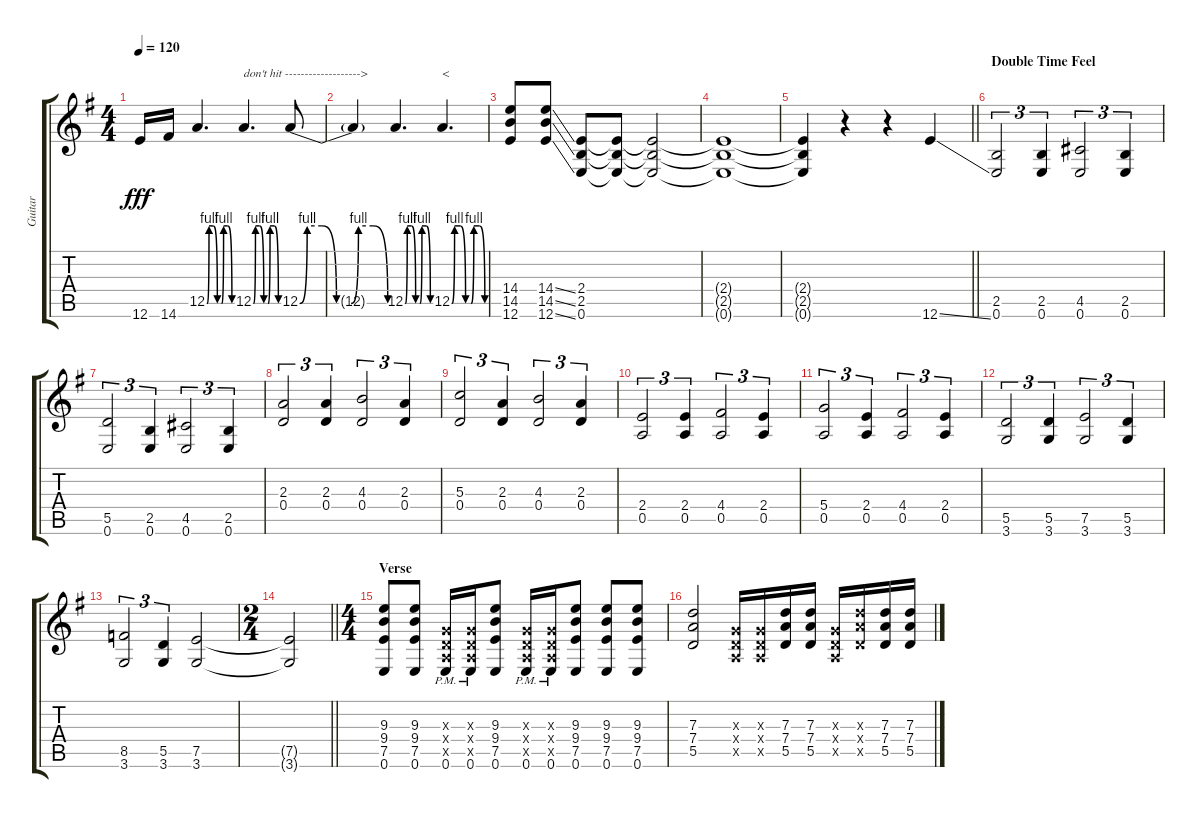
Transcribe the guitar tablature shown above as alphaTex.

\track ("Guitar" "Guitar") {instrument electricguitarclean}
\staff {score tabs}
\tuning (E4 B3 G3 D3 A2 E2) {hide}
\ts (4 4)
\tempo 120
\clef g2
\ks eminor
12.6.16{dy fff} 14.6.16 12.5{be (custom 0 0 5 4 15 4 25 0 30 0 35 0 40 4 50 4 60 0)}.4{d} 12.5{be (custom 0 0 5 4 15 4 25 0 30 0 35 0 40 4 50 4 60 0)}.4{d txt "don't hit ------------------->"} 12.5{be (custom 0 0 5 4 15 4 25 0 30 0 35 0 40 4 50 4 60 0)}.8 |
12.5{t}.4 12.5{be (custom 0 0 5 4 15 4 25 0 30 0 35 0 40 4 50 4 60 0)}.4{d} 12.5{be (custom 0 0 5 4 15 4 25 0 30 0 35 0 40 4 50 4 60 0)}.4{d txt "<"} |
(14.4 14.5 12.6).8 (14.4{ss} 14.5{ss} 12.6{ss}).8 (2.4 2.5 0.6).8 (2.4{t} 2.5{t} 0.6{t}).8 (2.4{t} 2.5{t} 0.6{t}).2 |
(2.4{t} 2.5{t} 0.6{t}).1 |
\barLineRight lightlight
(2.4{t} 2.5{t} 0.6{t}).4 r.4 r.4 12.6{ss}.4{volume 13} |
\section ("" "Double Time Feel")
(2.5 0.6).2{tu (3 2)} (2.5 0.6).4{tu (3 2)} (4.5 0.6).2{tu (3 2)} (2.5 0.6).4{tu (3 2)} |
(5.5 0.6).2{tu (3 2)} (2.5 0.6).4{tu (3 2)} (4.5 0.6).2{tu (3 2)} (2.5 0.6).4{tu (3 2)} |
(2.3 0.4).2{tu (3 2)} (2.3 0.4).4{tu (3 2)} (4.3 0.4).2{tu (3 2)} (2.3 0.4).4{tu (3 2)} |
(5.3 0.4).2{tu (3 2)} (2.3 0.4).4{tu (3 2)} (4.3 0.4).2{tu (3 2)} (2.3 0.4).4{tu (3 2)} |
(2.4 0.5).2{tu (3 2)} (2.4 0.5).4{tu (3 2)} (4.4 0.5).2{tu (3 2)} (2.4 0.5).4{tu (3 2)} |
(5.4 0.5).2{tu (3 2)} (2.4 0.5).4{tu (3 2)} (4.4 0.5).2{tu (3 2)} (2.4 0.5).4{tu (3 2)} |
(5.5 3.6).2{tu (3 2)} (5.5 3.6).4{tu (3 2)} (7.5 3.6).2{tu (3 2)} (5.5 3.6).4{tu (3 2)} |
(8.5 3.6).2{tu (3 2)} (5.5 3.6).4{tu (3 2)} (7.5 3.6).2 |
\ts (2 4)
\barLineRight lightlight
(7.5{t} 3.6{t}).2 |
\ts (4 4)
\section ("" "Verse")
(9.3 9.4 7.5 0.6).8 (9.3 9.4 7.5 0.6).8 (0.3{x} 0.4{x} 0.5{x} 0.6{pm}).16 (0.3{x} 0.4{x} 0.5{x} 0.6{pm}).16 (9.3 9.4 7.5 0.6).8 (0.3{x} 0.4{x} 0.5{x} 0.6{pm}).16 (0.3{x} 0.4{x} 0.5{x} 0.6{pm}).16 (9.3 9.4 7.5 0.6).8 (9.3 9.4 7.5 0.6).8 (9.3 9.4 7.5 0.6).8 |
(7.3 7.4 5.5).2 (0.3{x} 0.4{x} 0.5{x}).16 (0.3{x} 0.4{x} 0.5{x}).16 (7.3 7.4 5.5).16 (7.3 7.4 5.5).16 (0.3{x} 0.4{x} 0.5{x}).16 (7.3{x} 7.4{x} 5.5{x}).16 (7.3 7.4 5.5).16 (7.3 7.4 5.5).16
